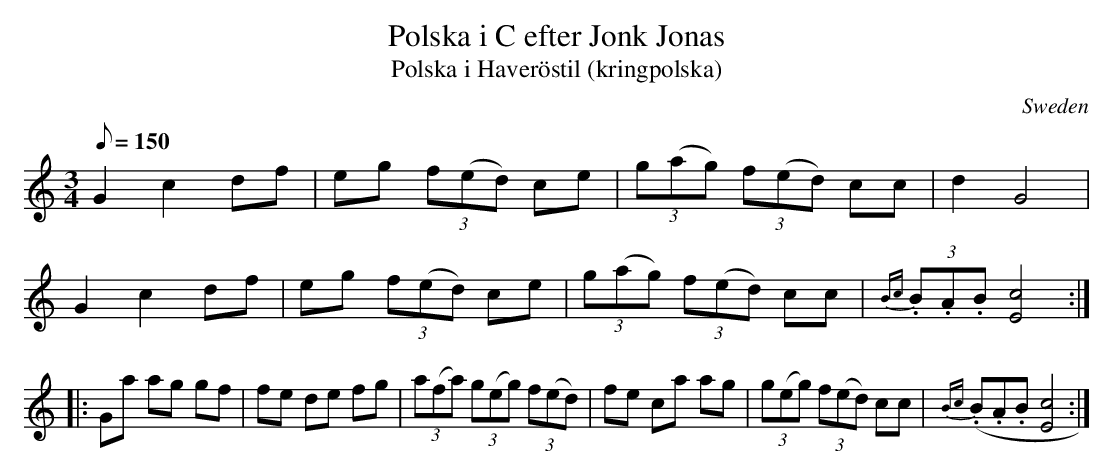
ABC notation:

X:1
T:Polska i C efter Jonk Jonas
T:Polska i Haveröstil (kringpolska)
L:1/8
M:3/4
O:Sweden
Q:150
K:C major
G2 c2 df | eg (3f(ed) ce |\
(3g(ag) (3f(ed) cc | d2 G4 |\
G2 c2 df | eg (3f(ed) ce | \
(3g(ag) (3f(ed) cc | {Bc}(3.B.A.B [E4c4] ::\
Ga ag gf | fe de fg |\
(3a(fa) (3g(eg) (3f(ed) |\
fe ca ag | (3g(eg) (3f(ed) cc|\
{Bc}(.B.A.B [E4c4]:|
